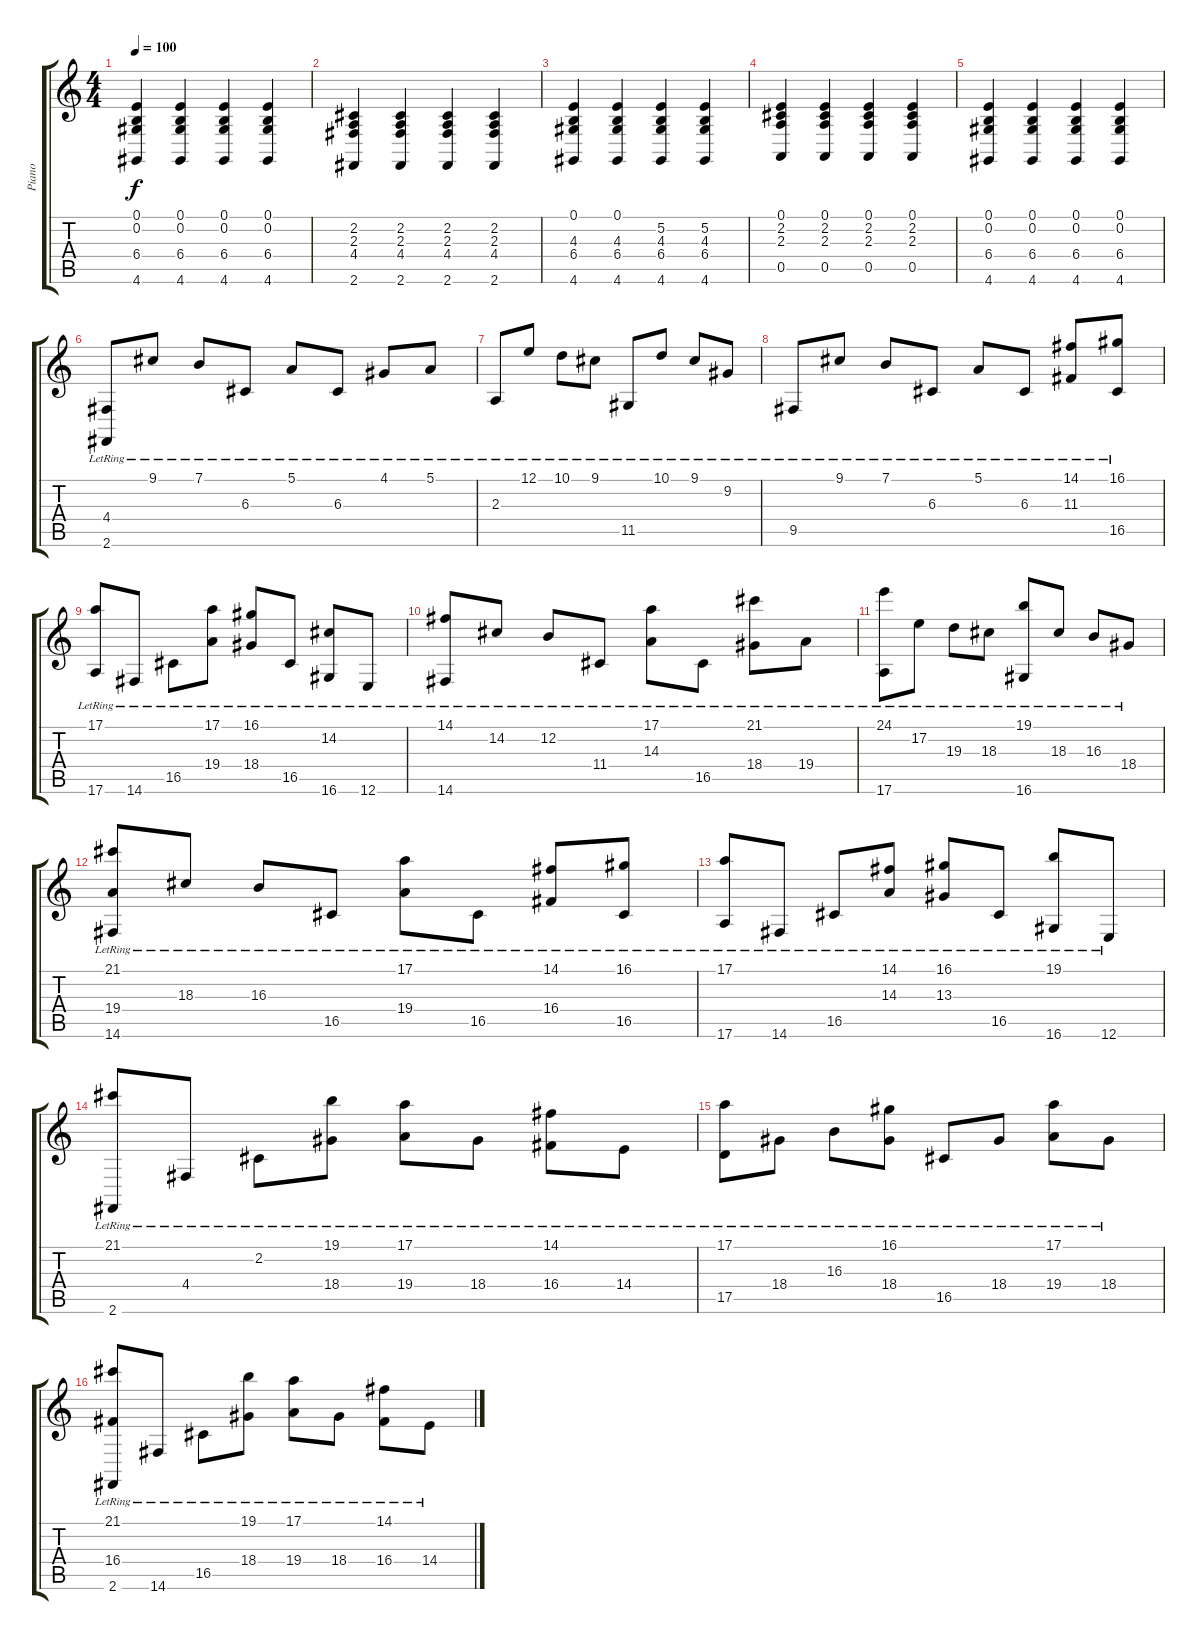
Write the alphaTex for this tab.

\track ("Piano" "Piano") {instrument acousticgrandpiano}
\staff {score tabs}
\tuning (E4 B3 G3 D3 A2 E2) {hide}
\ts (4 4)
\tempo 100
\clef g2
\ks aminor
(0.1 0.2 6.4 4.6).4{dy f} (0.1 0.2 6.4 4.6).4 (0.1 0.2 6.4 4.6).4 (0.1 0.2 6.4 4.6).4 |
(2.2 2.3 4.4 2.6).4 (2.2 2.3 4.4 2.6).4 (2.2 2.3 4.4 2.6).4 (2.2 2.3 4.4 2.6).4 |
(0.1 4.3 6.4 4.6).4 (0.1 4.3 6.4 4.6).4 (5.2 4.3 6.4 4.6).4 (5.2 4.3 6.4 4.6).4 |
(0.1 2.2 2.3 0.5).4 (0.1 2.2 2.3 0.5).4 (0.1 2.2 2.3 0.5).4 (0.1 2.2 2.3 0.5).4 |
(0.1 0.2 6.4 4.6).4 (0.1 0.2 6.4 4.6).4 (0.1 0.2 6.4 4.6).4 (0.1 0.2 6.4 4.6).4 |
(4.4{lr} 2.6{lr}).8 9.1{lr}.8 7.1{lr}.8 6.3{lr}.8 5.1{lr}.8 6.3{lr}.8 4.1{lr}.8 5.1{lr}.8 |
2.3{lr}.8 12.1{lr}.8 10.1{lr}.8 9.1{lr}.8 11.5{lr}.8 10.1{lr}.8 9.1{lr}.8 9.2{lr}.8 |
9.5{lr}.8 9.1{lr}.8 7.1{lr}.8 6.3{lr}.8 5.1{lr}.8 6.3{lr}.8 (14.1{lr} 11.3{lr}).8 (16.1{lr} 16.5{lr}).8 |
(17.1{lr} 17.6{lr}).8 14.6{lr}.8 16.5{lr}.8 (17.1{lr} 19.4{lr}).8 (16.1{lr} 18.4{lr}).8 16.5{lr}.8 (14.2{lr} 16.6{lr}).8 12.6{lr}.8 |
(14.1{lr} 14.6{lr}).8 14.2{lr}.8 12.2{lr}.8 11.4{lr}.8 (17.1{lr} 14.3{lr}).8 16.5{lr}.8 (21.1{lr} 18.4{lr}).8 19.4{lr}.8 |
(24.1{lr} 17.6{lr}).8 17.2{lr}.8 19.3{lr}.8 18.3{lr}.8 (19.1{lr} 16.6{lr}).8 18.3{lr}.8 16.3{lr}.8 18.4{lr}.8 |
(21.1{lr} 19.4{lr} 14.6{lr}).8 18.3{lr}.8 16.3{lr}.8 16.5{lr}.8 (17.1{lr} 19.4{lr}).8 16.5{lr}.8 (14.1{lr} 16.4{lr}).8 (16.1{lr} 16.5{lr}).8 |
(17.1{lr} 17.6{lr}).8 14.6{lr}.8 16.5{lr}.8 (14.1{lr} 14.3{lr}).8 (16.1{lr} 13.3{lr}).8 16.5{lr}.8 (19.1{lr} 16.6{lr}).8 12.6{lr}.8 |
(21.1{lr} 2.6{lr}).8 4.4{lr}.8 2.2{lr}.8 (19.1{lr} 18.4{lr}).8 (17.1{lr} 19.4{lr}).8 18.4{lr}.8 (14.1{lr} 16.4{lr}).8 14.4{lr}.8 |
(17.1{lr} 17.5{lr}).8 18.4{lr}.8 16.3{lr}.8 (16.1{lr} 18.4{lr}).8 16.5{lr}.8 18.4{lr}.8 (17.1{lr} 19.4{lr}).8 18.4{lr}.8 |
(21.1{lr} 16.4{lr} 2.6{lr}).8 14.6{lr}.8 16.5{lr}.8 (19.1{lr} 18.4{lr}).8 (17.1{lr} 19.4{lr}).8 18.4{lr}.8 (14.1{lr} 16.4{lr}).8 14.4{lr}.8
